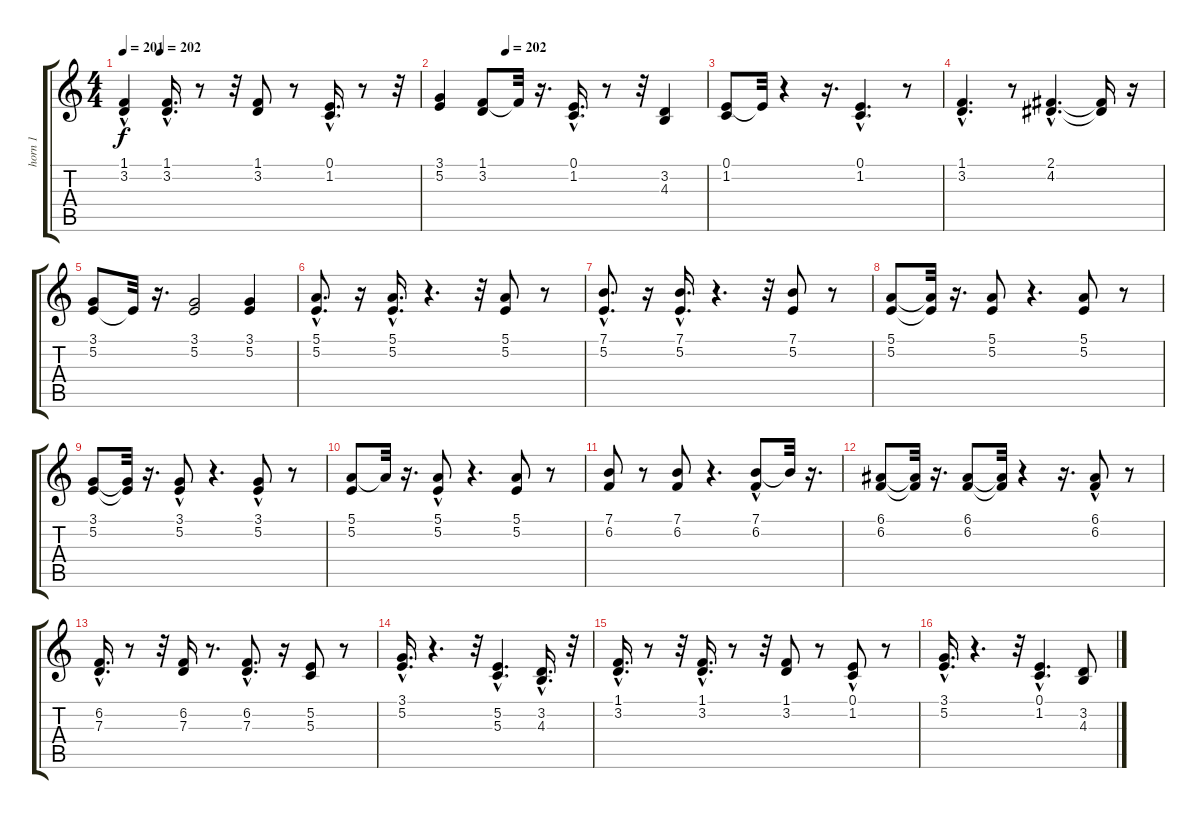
\track ("horn 1" "horn 1") {instrument frenchhorn}
\staff {score tabs}
\tuning (E4 B3 G3 D3 A2 E2) {hide}
\ts (4 4)
\tempo 201
\tempo (202 0.125)
\clef g2
\ks c
(1.1{hac} 3.2).4{dy f} (1.1{hac} 3.2).16{d} r.8 r.32 (1.1 3.2).8 r.8 (0.1{hac} 1.2).16{d} r.8 r.32 |
\tempo (202 0.25)
(3.1 5.2).4 (1.1 3.2).8 1.1{t}.32 r.16{d} (0.1{hac} 1.2{hac}).16{d} r.8 r.32 (3.2 4.3).4 |
(0.1 1.2).8 0.1{t}.32 r.4 r.16{d} (0.1{hac} 1.2).4{d} r.8 |
(1.1{hac} 3.2{hac}).4{d} r.8 (2.1{hac} 4.2{hac}).4{d} (2.1{t} 4.2{t}).16 r.16 |
(3.1 5.2).8 5.2{t}.32 r.16{d} (3.1 5.2).2 (3.1 5.2).4 |
(5.1{hac} 5.2).8{d} r.16 (5.1{hac} 5.2{hac}).16{d} r.4{d} r.32 (5.1 5.2).8 r.8 |
(7.1{hac} 5.2{hac}).8{d} r.16 (7.1{hac} 5.2{hac}).16{d} r.4{d} r.32 (7.1 5.2).8 r.8 |
(5.1 5.2).8 (5.1{t} 5.2{t}).32 r.16{d} (5.1 5.2).8 r.4{d} (5.1 5.2).8 r.8 |
(3.1 5.2).8 (3.1{t} 5.2{t}).32 r.16{d} (3.1 5.2{hac}).8 r.4{d} (3.1 5.2{hac}).8 r.8 |
(5.1 5.2).8 5.1{t}.32 r.16{d} (5.1 5.2{hac}).8 r.4{d} (5.1 5.2).8 r.8 |
(7.1 6.2).8 r.8 (7.1 6.2).8 r.4{d} (7.1 6.2{hac}).8 7.1{t}.32 r.16{d} |
(6.1 6.2).8 (6.1{t} 6.2{t}).32 r.16{d} (6.1 6.2).8 (6.1{t} 6.2{t}).32 r.4 r.16{d} (6.1{hac} 6.2).8 r.8 |
(6.2{hac} 7.3{hac}).16{d} r.8 r.32 (6.2 7.3).16 r.8{d} (6.2{hac} 7.3).8{d} r.16 (5.2 5.3).8 r.8 |
(3.1{hac} 5.2{hac}).16{d} r.4{d} r.32 (5.2 5.3{hac}).4{d} (3.2{hac} 4.3).16{d} r.32 |
(1.1{hac} 3.2).16{d} r.8 r.32 (1.1{hac} 3.2{hac}).16{d} r.8 r.32 (1.1 3.2).8 r.8 (0.1 1.2{hac}).8 r.8 |
(3.1{hac} 5.2{hac}).16{d} r.4{d} r.32 (0.1{hac} 1.2).4{d} (3.2 4.3).8
